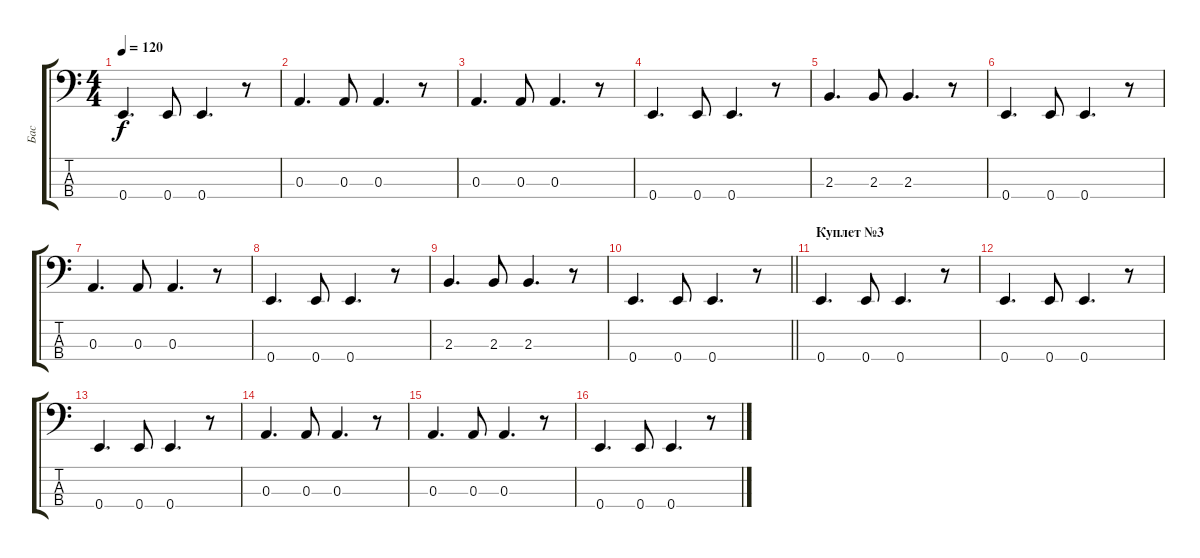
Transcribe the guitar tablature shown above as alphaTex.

\track ("Бас" "Бас") {instrument electricbassfinger}
\staff {score tabs}
\tuning (G2 D2 A1 E1) {hide}
\ts (4 4)
\tempo 120
\clef f4
\ks c
0.4.4{d dy f} 0.4.8 0.4.4{d} r.8 |
0.3.4{d} 0.3.8 0.3.4{d} r.8 |
0.3.4{d} 0.3.8 0.3.4{d} r.8 |
0.4.4{d} 0.4.8 0.4.4{d} r.8 |
2.3.4{d} 2.3.8 2.3.4{d} r.8 |
0.4.4{d} 0.4.8 0.4.4{d} r.8 |
0.3.4{d} 0.3.8 0.3.4{d} r.8 |
0.4.4{d} 0.4.8 0.4.4{d} r.8 |
2.3.4{d} 2.3.8 2.3.4{d} r.8 |
\barLineRight lightlight
0.4.4{d} 0.4.8 0.4.4{d} r.8 |
\section ("" "Куплет №3")
0.4.4{d} 0.4.8 0.4.4{d} r.8 |
0.4.4{d} 0.4.8 0.4.4{d} r.8 |
0.4.4{d} 0.4.8 0.4.4{d} r.8 |
0.3.4{d} 0.3.8 0.3.4{d} r.8 |
0.3.4{d} 0.3.8 0.3.4{d} r.8 |
0.4.4{d} 0.4.8 0.4.4{d} r.8
